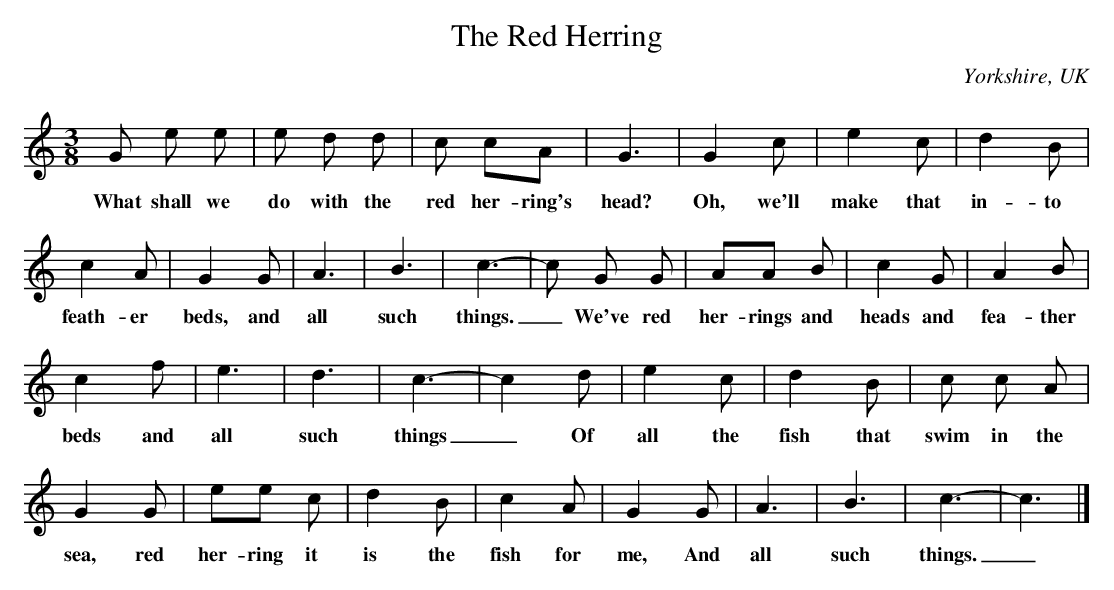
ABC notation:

X:1
T:The Red Herring
O:Yorkshire, UK
M:3/8
L:1/8
K:C
G e e|e d d|c cA|G3|G2 c|e2 c|d2 B|
w: What shall we do with the red her- ring's head? Oh, we'll make that in- to
c2 A|G2 G|A3|B3|c3-|c G G|AA B|c2 G|A2 B|
w: feath- er beds, and all such things._ We've red her- rings and heads and fea- ther
c2 f|e3|d3|c3-|c2 d|e2 c|d2 B|c c A|
w: beds and all such things_ Of all the fish that swim in the
G2 G|ee c|d2 B|c2 A|G2 G|A3|B3|c3-|c3|]
w: sea, red her- ring it is the fish for me, And all such things._
